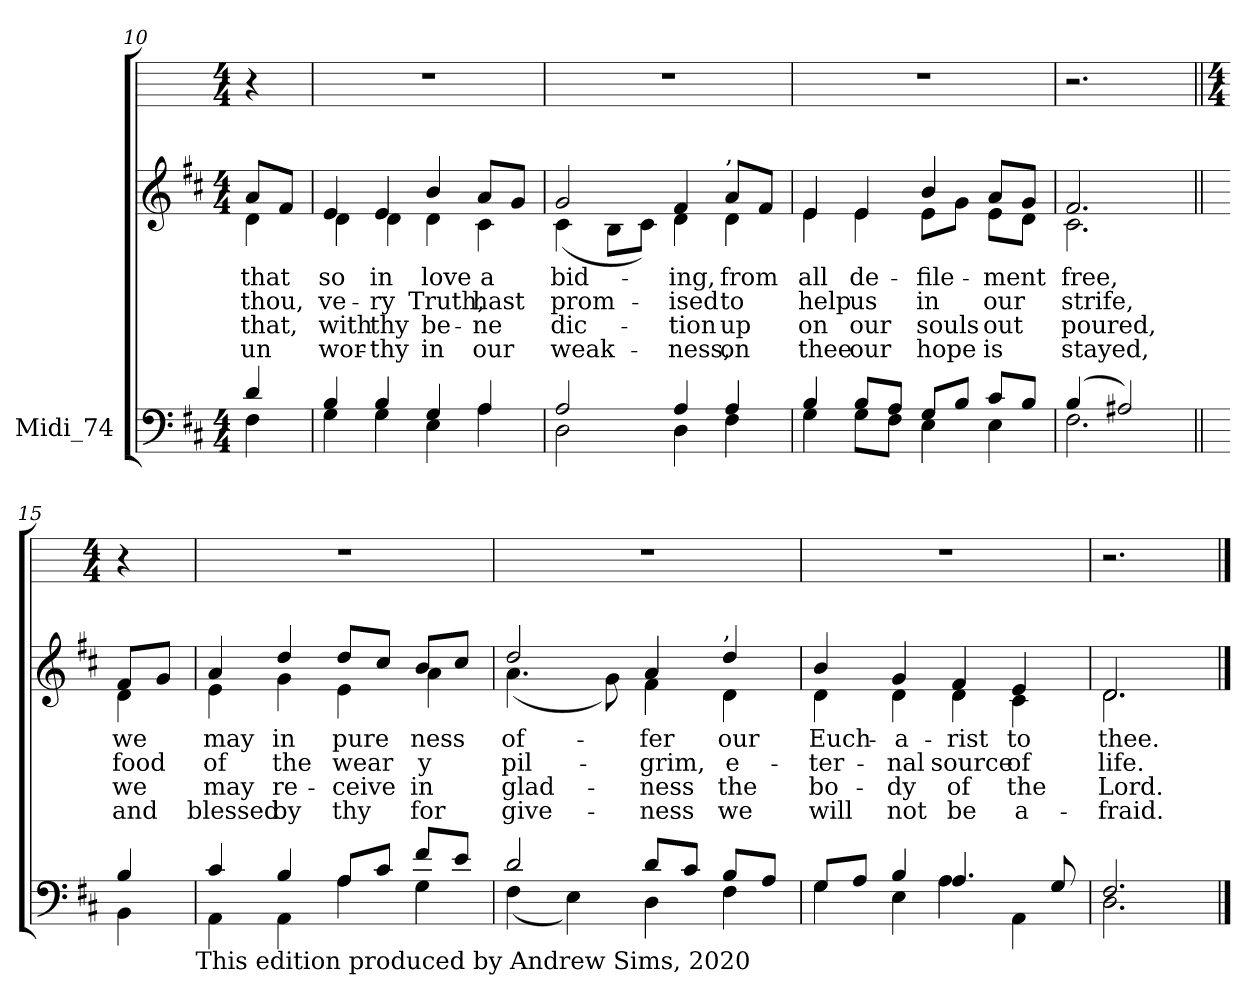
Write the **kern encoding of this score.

**kern	**kern	**text	**text	**text	**text	**kern
*part3	*part2	*part2	*part2	*part2	*part2	*part1
*staff3	*staff2	*staff2	*staff2	*staff2	*staff2	*staff1
*I"Midi_74	*	*	*	*	*	*
!!LO:LB:g=z
*clefF4	*clefG2	*	*	*	*	*
*k[f#c#]	*k[f#c#]	*	*	*	*	*
*D:	*D:	*	*	*	*	*
*M4/4	*M4/4	*	*	*	*	*M4/4
=10	=10	=10	=10	=10	=10	=10
*^	*	*	*	*	*	*
!	!	!	!LO:LY:b	!LO:LY:b	!LO:LY:b	!LO:LY:b	!
*	*	*^	*	*	*	*	*
4d/	4F#\	8a/L	4d\	that	thou,	that,	un	4r
.	.	8f#/J	.	.	.	.	.	.
=11	=11	=11	=11	=11	=11	=11	=11	=11
!	!	!	!	!LO:LY:b	!LO:LY:b	!LO:LY:b	!LO:LY:b	!
4B/	4G\	4e/	4d\	so	ve-	-with	wor-	1r
!	!	!	!	!LO:LY:b	!LO:LY:b	!LO:LY:b	!LO:LY:b	!
4B/	4G\	4e/	4d\	-in	ry	thy	thy	.
!	!	!	!	!LO:LY:b	!LO:LY:b	!LO:LY:b	!LO:LY:b	!
4G/	4E\	4b/	4d\	love	Truth,	be-	-in	.
!	!	!	!	!LO:LY:b	!LO:LY:b	!LO:LY:b	!LO:LY:b	!
4A/	4A\	8a/L	4c#\	a	hast	ne	our	.
.	.	8g/J	.	.	.	.	.	.
=12	=12	=12	=12	=12	=12	=12	=12	=12
!	!	!	!	!LO:LY:b	!LO:LY:b	!LO:LY:b	!LO:LY:b	!
2A/	2D\	2g/	(<4c#	bid-	-prom-	-dic-	-weak-	1r
.	.	.	8BL	.	.	.	.	.
.	.	.	8c#J)	.	.	.	.	.
!	!	!	!	!LO:LY:b	!LO:LY:b	!LO:LY:b	!LO:LY:b	!
4A/	4D\	4f#/	4d\	-ing,	ised	tion	ness,	.
!	!	!LO:TX:a:t=,	!	!	!	!	!	!
!	!	!	!	!LO:LY:b	!LO:LY:b	!LO:LY:b	!LO:LY:b	!
4A/	4F#\	8a/L	4d\	from	to	up	on	.
.	.	8f#/J	.	.	.	.	.	.
=13	=13	=13	=13	=13	=13	=13	=13	=13
!	!	!	!	!LO:LY:b	!LO:LY:b	!LO:LY:b	!LO:LY:b	!
4B/	4G\	4e/	4e\	all	help	on	thee	1r
!	!	!	!	!LO:LY:b	!LO:LY:b	!LO:LY:b	!LO:LY:b	!
8B/L	8G\L	4e/	4e\	de-	-us	our	our	.
8A/J	8F#\J	.	.	.	.	.	.	.
!	!	!	!	!LO:LY:b	!LO:LY:b	!LO:LY:b	!LO:LY:b	!
8G/L	4E\	4b/	8e\L	file-	-in	souls	hope	.
8B/J	.	.	8g\J	.	.	.	.	.
!	!	!	!	!LO:LY:b	!LO:LY:b	!LO:LY:b	!LO:LY:b	!
8c#/L	4E\	8a/L	8e\L	ment	our	out	is	.
8B/J	.	8g/J	8d\J	.	.	.	.	.
=14	=14	=14	=14	=14	=14	=14	=14	=14
!	!	!	!	!LO:LY:b	!LO:LY:b	!LO:LY:b	!LO:LY:b	!
(>4B/	2.F#\	2.f#/	2.c#\	free,	strife,	poured,	stayed,	2.r
2A#X/)	.	.	.	.	.	.	.	.
!!LO:LB:g=z
=15||	=15||	=15||	=15||	=15||	=15||	=15||	=15||	=15||
*	*	*	*	*	*	*	*	*M4/4
!	!	!	!	!LO:LY:b	!LO:LY:b	!LO:LY:b	!LO:LY:b	!
4B/	4BB\	8f#/L	4d\	we	food	we	and	4r
.	.	8g/J	.	.	.	.	.	.
!LO:TX:b:t=This edition produced by Andrew Sims, 2020	!	!	!	!	!	!	!	!
=16	=16	=16	=16	=16	=16	=16	=16	=16
!	!	!	!	!LO:LY:b	!LO:LY:b	!LO:LY:b	!LO:LY:b	!
4c#/	4AA\	4a/	4e\	may	of	may	blessed	1r
!	!	!	!	!LO:LY:b	!LO:LY:b	!LO:LY:b	!LO:LY:b	!
4B/	4AA\	4dd/	4g\	in	the	re-	-by	.
!	!	!	!	!LO:LY:b	!LO:LY:b	!LO:LY:b	!LO:LY:b	!
8A/L	4A\	8dd/L	4e\	pure	wear	ceive	thy	.
8c#/J	.	8cc#/J	.	.	.	.	.	.
!	!	!	!	!LO:LY:b	!LO:LY:b	!LO:LY:b	!LO:LY:b	!
8f#L	4G\	8b/L	4a\	ness	y	in	for	.
8eJ	.	8cc#/J	.	.	.	.	.	.
=17	=17	=17	=17	=17	=17	=17	=17	=17
!	!	!	!	!LO:LY:b	!LO:LY:b	!LO:LY:b	!LO:LY:b	!
2d/	(<4F#\	2dd/	(<4.a\	of-	-pil-	-glad-	-give-	1r
.	4E\)	.	.	.	.	.	.	.
.	.	.	8g\)	.	.	.	.	.
!	!	!	!	!LO:LY:b	!LO:LY:b	!LO:LY:b	!LO:LY:b	!
8dL	4D\	4a/	4f#\	-fer	grim,	ness	ness	.
8c#J	.	.	.	.	.	.	.	.
!	!	!LO:TX:a:t=,	!	!	!	!	!	!
!	!	!	!	!LO:LY:b	!LO:LY:b	!LO:LY:b	!LO:LY:b	!
8B/L	4F#\	4dd/	4d\	our	e-	-the	we	.
8A/J	.	.	.	.	.	.	.	.
=18	=18	=18	=18	=18	=18	=18	=18	=18
!	!	!	!	!LO:LY:b	!LO:LY:b	!LO:LY:b	!LO:LY:b	!
8G/L	4G\	4b/	4d\	Euch-	-ter-	-bo-	-will	1r
8A/J	.	.	.	.	.	.	.	.
!	!	!	!	!LO:LY:b	!LO:LY:b	!LO:LY:b	!LO:LY:b	!
4B/	4E\	4g/	4d\	a-	-nal	dy	not	.
!	!	!	!	!LO:LY:b	!LO:LY:b	!LO:LY:b	!LO:LY:b	!
4.A/	4A\	4f#/	4d\	rist	source	of	be	.
!	!	!	!	!LO:LY:b	!LO:LY:b	!LO:LY:b	!LO:LY:b	!
.	4AA\	4e/	4c#\	to	of	the	a-	.
8G/	.	.	.	.	.	.	.	.
=19	=19	=19	=19	=19	=19	=19	=19	=19
!	!	!	!	!LO:LY:b	!LO:LY:b	!LO:LY:b	!LO:LY:b	!
2.F#/	2.D\	2.d/	2.d\	-thee.	life.	Lord.	fraid.	2.r
*v	*v	*	*	*	*	*	*	*
*	*v	*v	*	*	*	*	*
==	==	==	==	==	==	==
*-	*-	*-	*-	*-	*-	*-
